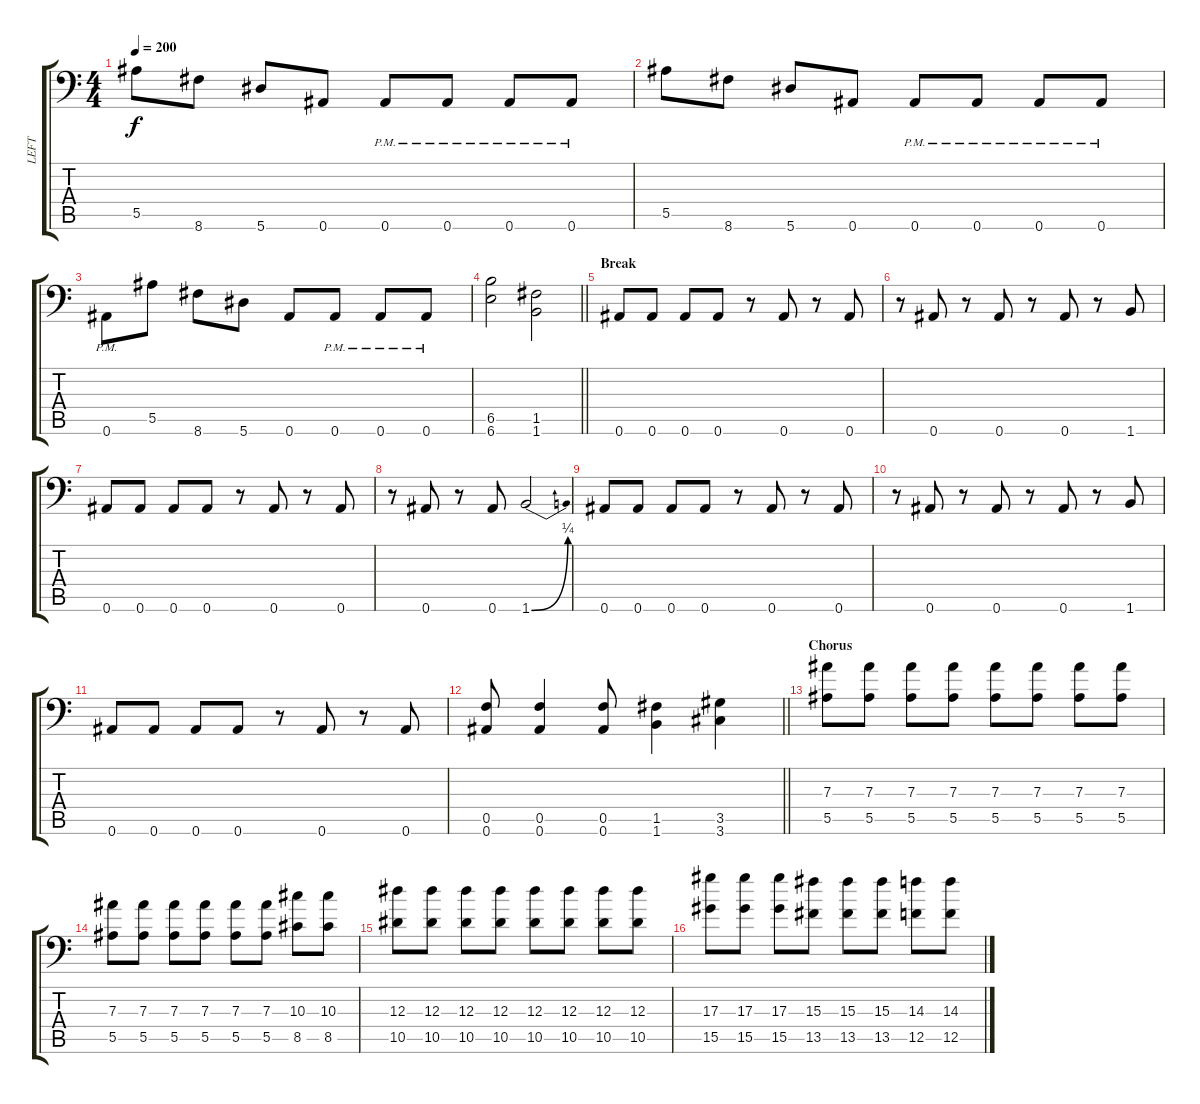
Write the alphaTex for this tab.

\track ("LEFT" "LEFT") {instrument overdrivenguitar}
\staff {score tabs}
\tuning (C4 G3 Eb3 Bb2 F2 Bb1) {hide}
\ts (4 4)
\tempo 200
\clef f4
\ks c
5.5.8{dy f} 8.6.8 5.6.8 0.6.8 0.6{pm}.8 0.6{pm}.8 0.6{pm}.8 0.6{pm}.8 |
5.5.8 8.6.8 5.6.8 0.6.8 0.6{pm}.8 0.6{pm}.8 0.6{pm}.8 0.6{pm}.8 |
0.6{pm}.8 5.5.8 8.6.8 5.6.8 0.6.8 0.6{pm}.8 0.6{pm}.8 0.6{pm}.8 |
\barLineRight lightlight
(6.5 6.6).2 (1.5 1.6).2 |
\section ("" "Break")
0.6.8 0.6.8 0.6.8 0.6.8 r.8 0.6.8 r.8 0.6.8 |
r.8 0.6.8 r.8 0.6.8 r.8 0.6.8 r.8 1.6.8 |
0.6.8 0.6.8 0.6.8 0.6.8 r.8 0.6.8 r.8 0.6.8 |
r.8 0.6.8 r.8 0.6.8 1.6{be (bend 0 0 60 1)}.2 |
0.6.8 0.6.8 0.6.8 0.6.8 r.8 0.6.8 r.8 0.6.8 |
r.8 0.6.8 r.8 0.6.8 r.8 0.6.8 r.8 1.6.8 |
0.6.8 0.6.8 0.6.8 0.6.8 r.8 0.6.8 r.8 0.6.8 |
\barLineRight lightlight
(0.5 0.6).8 (0.5 0.6).4 (0.5 0.6).8 (1.5 1.6).4 (3.5 3.6).4 |
\section ("" "Chorus")
(7.3 5.5).8 (7.3 5.5).8 (7.3 5.5).8 (7.3 5.5).8 (7.3 5.5).8 (7.3 5.5).8 (7.3 5.5).8 (7.3 5.5).8 |
(7.3 5.5).8 (7.3 5.5).8 (7.3 5.5).8 (7.3 5.5).8 (7.3 5.5).8 (7.3 5.5).8 (10.3 8.5).8 (10.3 8.5).8 |
(12.3 10.5).8 (12.3 10.5).8 (12.3 10.5).8 (12.3 10.5).8 (12.3 10.5).8 (12.3 10.5).8 (12.3 10.5).8 (12.3 10.5).8 |
(17.3 15.5).8 (17.3 15.5).8 (17.3 15.5).8 (15.3 13.5).8 (15.3 13.5).8 (15.3 13.5).8 (14.3 12.5).8 (14.3 12.5).8
